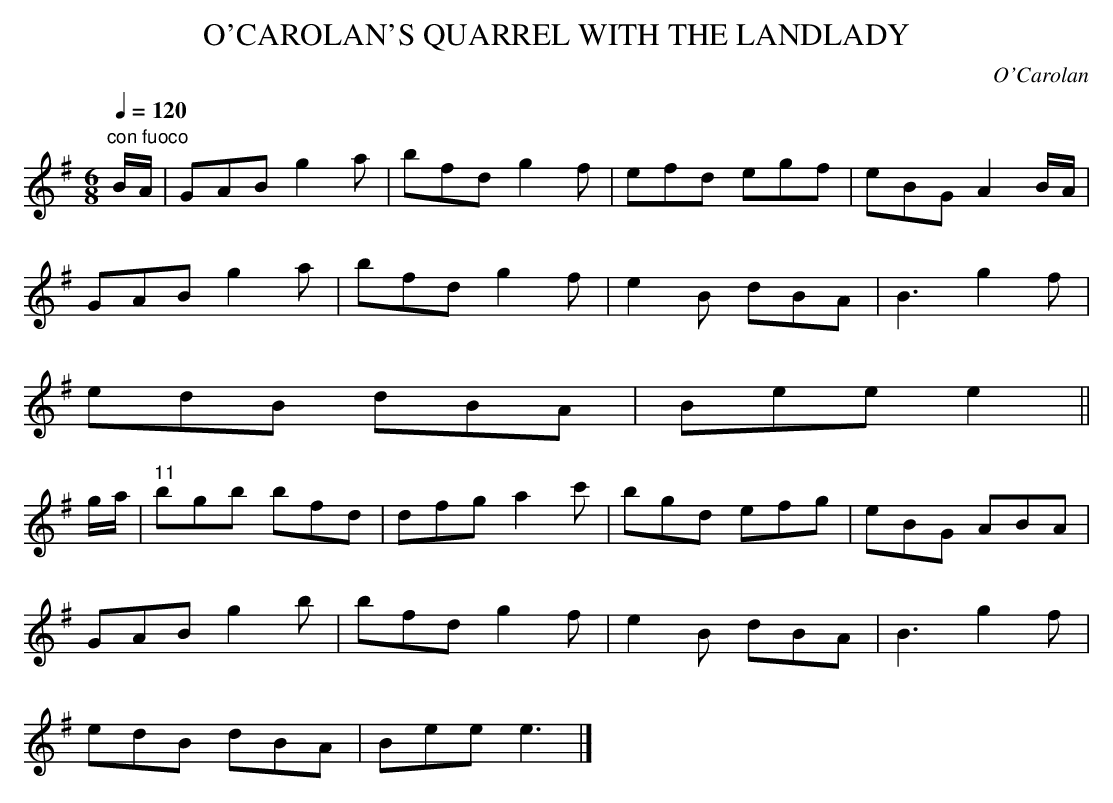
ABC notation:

X:1
T:O'CAROLAN'S QUARREL WITH THE LANDLADY
C:O'Carolan
Q:1/4=120
M:6/8
L:1/8
K:G
"con fuoco"
B/A/|GAB g2a|bfd g2f|efd egf|eBG A2B/A/|
GAB g2a|bfd g2f|e2B dBA|B3 g2f|
edB dBA|Bee e2||% 10 measures part 1
g/a/|"11"bgb bfd|dfg a2c'|bgd efg|eBG ABA|
GAB g2b|bfd g2f|e2B dBA|B3 g2f|
edB dBA|Bee e3|]% 10 measures part 2
